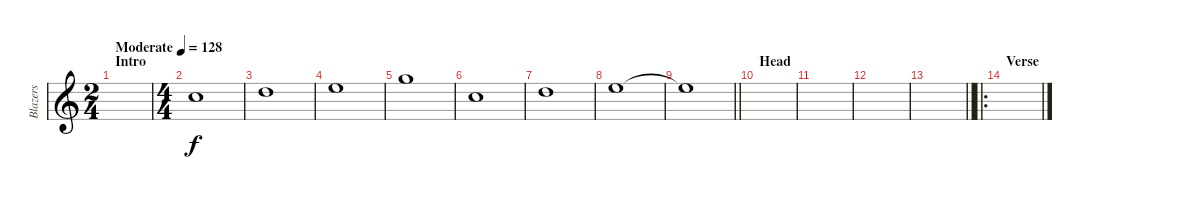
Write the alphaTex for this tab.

\track ("Blazers" "Blazers") {instrument overdrivenguitar}
\staff {score}
\tuning (E4 B3 G3 D3 A2 E2) {hide}
\ts (2 4)
\section ("" "Intro")
\tempo (128 "Moderate")
\clef g2
\ks c
|
\ts (4 4)
1.2.1 |
3.2.1 |
0.1.1 |
3.1.1 |
1.2.1 |
3.2.1 |
0.1.1 |
\barLineRight lightlight
0.1{t}.1 |
\section ("" "Head")
|
|
|
\barLineRight lightlight
|
\ro
\section ("" "Verse")
